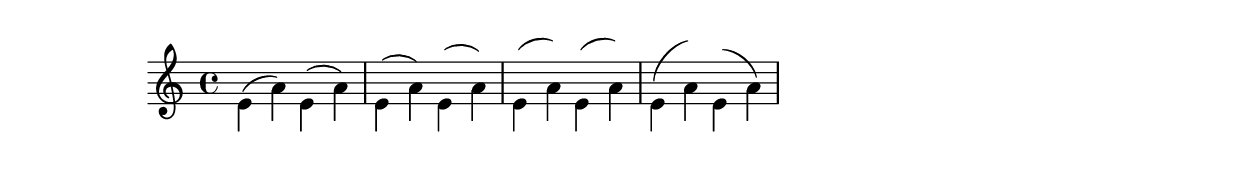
%% Do not edit this file; it is automatically
%% generated from LSR http://lsr.dsi.unimi.it
%% This file is in the public domain.
\version "2.13.29"

\header {
  lsrtags = "expressive-marks, tweaks-and-overrides"

%% Translation of GIT committish: 0b55335aeca1de539bf1125b717e0c21bb6fa31b
  texidoces = "
Se puede ajustar la posición vertical de una ligadura de
expresiónutilizando la propiedad @code{positions} del objeto
@code{Slur}.  La propiedad tiene dos parámetros, refiriéndose el
primero al extremo izquierdo de la ligadura y el segundo al derecho.
Los valores de los parámetros no se utilizan por parte de LilyPond
para producir un desplazamiento exacto de la ligadura: más bien
selecciona la colocación que mejor aspecto tiene, teniendoo en cuenta
los valores de los parámetros.  Los valores positivos desplazan la
ligadura hacia arriba, y son adecuados a notas que tienen las plicas
hacia abajo.  Los valores negativos desplazan la ligadura hacia abajo.

"
  doctitlees = "Desplazar ligaduras de expresión verticalmente"



  texidoc = "
The vertical position of a slur can be adjusted using the
@code{positions} property of @code{Slur}.  The property has 2
parameters, the first referring to the left end of the slur and the
second to the right.  The values of the parameters are not used by
LilyPond to make an exact movement of the slur - instead it selects
what placement of the slur looks best, taking into account the
parameter values.  Positive values move the slur up, and are
appropriate for notes with stems down.  Negative values move the slur
down.

"
  doctitle = "Moving slur positions vertically"
} % begin verbatim

\relative c' {
  \stemDown
  e4( a)
  \override Slur #'positions = #'(1 . 1)
  e4( a)
  \override Slur #'positions = #'(2 . 2)
  e4( a)
  \override Slur #'positions = #'(3 . 3)
  e4( a)
  \override Slur #'positions = #'(4 . 4)
  e4( a)
  \override Slur #'positions = #'(5 . 5)
  e4( a)
  \override Slur #'positions = #'(0 . 5)
  e4( a)
  \override Slur #'positions = #'(5 . 0)
  e4( a)
}

